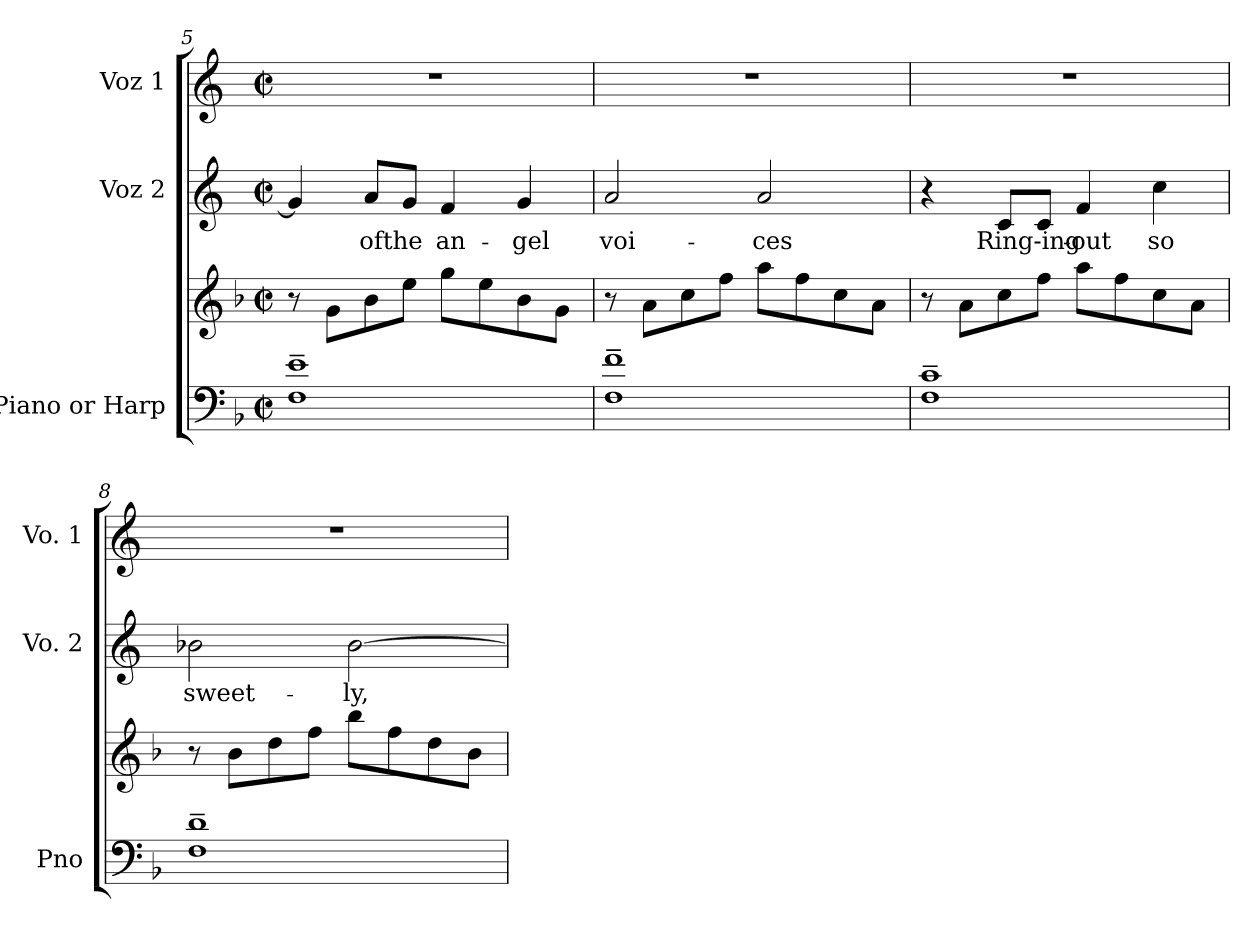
**kern	**kern	**kern	**text	**kern
*part3	*part3	*part2	*part2	*part1
*staff4	*staff3	*staff2	*staff2	*staff1
*I"Piano or Harp	*	*I"Voz 2	*	*I"Voz 1
*I'Pno	*	*I'Vo. 2	*	*I'Vo. 1
*clefF4	*clefG2	*clefG2	*	*clefG2
*k[b-]	*k[b-]	*k[]	*	*k[]
*M2/2	*M2/2	*M2/2	*	*M2/2
*met(c|)	*met(c|)	*met(c|)	*	*met(c|)
=5	=5	=5	=5	=5
1F~ 1e~	8r	4g/]	.	1r
.	8g\L	.	.	.
.	8b-\	8a/L	ofthe	.
.	8ee\J	8g/J	.	.
.	8gg\L	4f/	an-	.
.	8ee\	.	.	.
.	8b-\	4g/	gel	.
.	8g\J	.	.	.
=6	=6	=6	=6	=6
1F~ 1f~	8r	2a/	voi-	1r
.	8a\L	.	.	.
.	8cc\	.	.	.
.	8ff\J	.	.	.
.	8aa\L	2a/	ces	.
.	8ff\	.	.	.
.	8cc\	.	.	.
.	8a\J	.	.	.
!!LO:PB:g=z
=7	=7	=7	=7	=7
1F~ 1c~	8r	4r	.	1r
.	8a\L	.	.	.
.	8cc\	8c/L	Ring-ing-	.
.	8ff\J	8c/J	.	.
.	8aa\L	4f/	out	.
.	8ff\	.	.	.
.	8cc\	4cc\	so	.
.	8a\J	.	.	.
=8	=8	=8	=8	=8
1F~ 1d~	8r	2b-X\	sweet-	1r
.	8b-\L	.	.	.
.	8dd\	.	.	.
.	8ff\J	.	.	.
.	8bb-\L	[2b-\	ly,	.
.	8ff\	.	.	.
.	8dd\	.	.	.
.	8b-\J	.	.	.
=	=	=	=	=
*-	*-	*-	*-	*-
